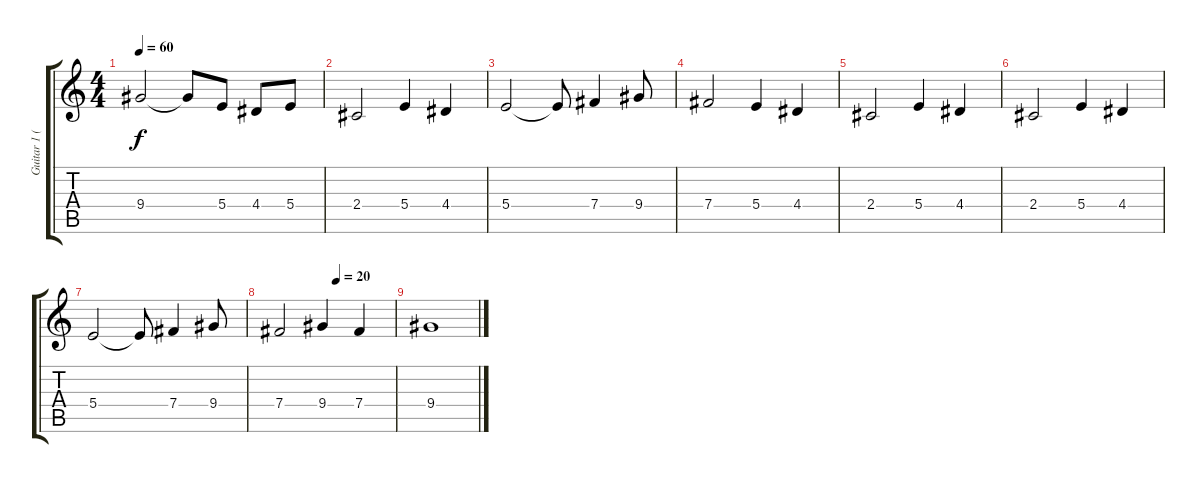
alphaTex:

\track ("Guitar 1 (Distortion)" "Guitar 1 (") {instrument distortionguitar}
\staff {score tabs}
\tuning (Db4 Ab3 E3 B2 Gb2 Db2) {hide}
\ts (4 4)
\tempo 60
\clef g2
\ks c
9.4.2{dy f} 9.4{t}.8 5.4.8 4.4.8 5.4.8 |
2.4.2 5.4.4 4.4.4 |
5.4.2 5.4{t}.8 7.4.4 9.4.8 |
7.4.2 5.4.4 4.4.4 |
2.4.2 5.4.4 4.4.4 |
2.4.2 5.4.4 4.4.4 |
5.4.2 5.4{t}.8 7.4.4 9.4.8 |
\tempo (20 0.5)
7.4.2 9.4.4 7.4.4 |
9.4.1{volume 0}
